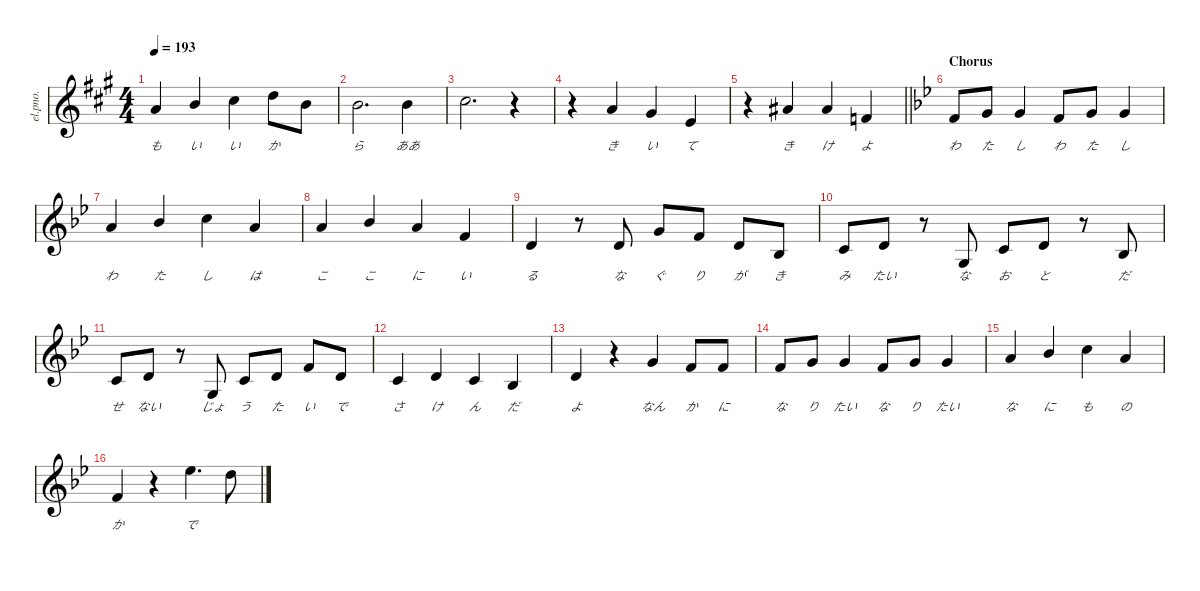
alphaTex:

\defaultSystemsLayout 4
\hideDynamics
\bracketExtendMode nobrackets
\otherSystemsTrackNameOrientation horizontal
\track ("喜多郁代(vol." "el.pno.") {instrument voiceoohs}
\staff {score}
\tuning (E4 B3 G3 D3 A2 E2)
\ts (4 4)
\tempo 193
\clef g2
\ks a
5.1{acc forcenatural}.4{lyrics (0 "も") lyrics (1 "") lyrics (2 "") lyrics (3 "") lyrics (4 "") dy mf beam Up} 7.1{acc forcenatural}.4{lyrics (0 "い") lyrics (1 "") lyrics (2 "") lyrics (3 "") lyrics (4 "") beam Up} 9.1{acc #}.4{lyrics (0 "い") lyrics (1 "") lyrics (2 "") lyrics (3 "") lyrics (4 "") beam Down} 10.1{acc forcenatural}.8{lyrics (0 "か") lyrics (1 "") lyrics (2 "") lyrics (3 "") lyrics (4 "") beam Down} 7.1{acc forcenatural}.8{beam Down} |
7.1{acc forcenatural}.2{d lyrics (0 "ら") lyrics (1 "") lyrics (2 "") lyrics (3 "") lyrics (4 "") beam Down} 7.1{acc forcenatural}.4{lyrics (0 "ああ") lyrics (1 "") lyrics (2 "") lyrics (3 "") lyrics (4 "") beam Down} |
9.1{acc #}.2{d beam Down} r.4{beam Down} |
r.4{beam Down} 5.1{acc forcenatural}.4{lyrics (0 "き") lyrics (1 "") lyrics (2 "") lyrics (3 "") lyrics (4 "") beam Up} 4.1{acc #}.4{lyrics (0 "い") lyrics (1 "") lyrics (2 "") lyrics (3 "") lyrics (4 "") beam Up} 5.2{acc forcenatural}.4{lyrics (0 "て") lyrics (1 "") lyrics (2 "") lyrics (3 "") lyrics (4 "") beam Up} |
\barLineRight lightlight
r.4{beam Down} 6.1{acc #}.4{lyrics (0 "き") lyrics (1 "") lyrics (2 "") lyrics (3 "") lyrics (4 "") beam Up} 6.1{acc #}.4{lyrics (0 "け") lyrics (1 "") lyrics (2 "") lyrics (3 "") lyrics (4 "") beam Up} 6.2{acc forcenatural}.4{lyrics (0 "よ") lyrics (1 "") lyrics (2 "") lyrics (3 "") lyrics (4 "") beam Up} |
\section ("" "Chorus")
\ks bb
6.2{acc forcenatural}.8{lyrics (0 "わ") lyrics (1 "") lyrics (2 "") lyrics (3 "") lyrics (4 "") beam Up} 8.2{acc forcenatural}.8{lyrics (0 "た") lyrics (1 "") lyrics (2 "") lyrics (3 "") lyrics (4 "") beam Up} 8.2{acc forcenatural}.4{lyrics (0 "し") lyrics (1 "") lyrics (2 "") lyrics (3 "") lyrics (4 "") beam Up} 6.2{acc forcenatural}.8{lyrics (0 "わ") lyrics (1 "") lyrics (2 "") lyrics (3 "") lyrics (4 "") beam Up} 8.2{acc forcenatural}.8{lyrics (0 "た") lyrics (1 "") lyrics (2 "") lyrics (3 "") lyrics (4 "") beam Up} 8.2{acc forcenatural}.4{lyrics (0 "し") lyrics (1 "") lyrics (2 "") lyrics (3 "") lyrics (4 "") beam Up} |
5.1{acc forcenatural}.4{lyrics (0 "わ") lyrics (1 "") lyrics (2 "") lyrics (3 "") lyrics (4 "") beam Up} 6.1{acc b}.4{lyrics (0 "た") lyrics (1 "") lyrics (2 "") lyrics (3 "") lyrics (4 "") beam Up} 8.1{acc forcenatural}.4{lyrics (0 "し") lyrics (1 "") lyrics (2 "") lyrics (3 "") lyrics (4 "") beam Down} 5.1{acc forcenatural}.4{lyrics (0 "は") lyrics (1 "") lyrics (2 "") lyrics (3 "") lyrics (4 "") beam Up} |
5.1{acc forcenatural}.4{lyrics (0 "こ") lyrics (1 "") lyrics (2 "") lyrics (3 "") lyrics (4 "") beam Up} 6.1{acc b}.4{lyrics (0 "こ") lyrics (1 "") lyrics (2 "") lyrics (3 "") lyrics (4 "") beam Up} 5.1{acc forcenatural}.4{lyrics (0 "に") lyrics (1 "") lyrics (2 "") lyrics (3 "") lyrics (4 "") beam Up} 6.2{acc forcenatural}.4{lyrics (0 "い") lyrics (1 "") lyrics (2 "") lyrics (3 "") lyrics (4 "") beam Up} |
3.2{acc forcenatural}.4{lyrics (0 "る") lyrics (1 "") lyrics (2 "") lyrics (3 "") lyrics (4 "") beam Up} r.8{beam Up} 3.2{acc forcenatural}.8{lyrics (0 "な") lyrics (1 "") lyrics (2 "") lyrics (3 "") lyrics (4 "") beam Up} 3.1{acc forcenatural}.8{lyrics (0 "ぐ") lyrics (1 "") lyrics (2 "") lyrics (3 "") lyrics (4 "") beam Up} 1.1{acc forcenatural}.8{lyrics (0 "り") lyrics (1 "") lyrics (2 "") lyrics (3 "") lyrics (4 "") beam Up} 3.2{acc forcenatural}.8{lyrics (0 "が") lyrics (1 "") lyrics (2 "") lyrics (3 "") lyrics (4 "") beam Up} 3.3{acc b}.8{lyrics (0 "き") lyrics (1 "") lyrics (2 "") lyrics (3 "") lyrics (4 "") beam Up} |
1.2{acc forcenatural}.8{lyrics (0 "み") lyrics (1 "") lyrics (2 "") lyrics (3 "") lyrics (4 "") beam Up} 3.2{acc forcenatural}.8{lyrics (0 "たい") lyrics (1 "") lyrics (2 "") lyrics (3 "") lyrics (4 "") beam Up} r.8{beam Up} 0.3{acc forcenatural}.8{lyrics (0 "な") lyrics (1 "") lyrics (2 "") lyrics (3 "") lyrics (4 "") beam Up} 1.2{acc forcenatural}.8{lyrics (0 "お") lyrics (1 "") lyrics (2 "") lyrics (3 "") lyrics (4 "") beam Up} 3.2{acc forcenatural}.8{lyrics (0 "と") lyrics (1 "") lyrics (2 "") lyrics (3 "") lyrics (4 "") beam Up} r.8{beam Up} 3.3{acc b}.8{lyrics (0 "だ") lyrics (1 "") lyrics (2 "") lyrics (3 "") lyrics (4 "") beam Up} |
1.2{acc forcenatural}.8{lyrics (0 "せ") lyrics (1 "") lyrics (2 "") lyrics (3 "") lyrics (4 "") beam Up} 3.2{acc forcenatural}.8{lyrics (0 "ない") lyrics (1 "") lyrics (2 "") lyrics (3 "") lyrics (4 "") beam Up} r.8{beam Up} 0.3{acc forcenatural}.8{lyrics (0 "じょ") lyrics (1 "") lyrics (2 "") lyrics (3 "") lyrics (4 "") beam Up} 1.2{acc forcenatural}.8{lyrics (0 "う") lyrics (1 "") lyrics (2 "") lyrics (3 "") lyrics (4 "") beam Up} 3.2{acc forcenatural}.8{lyrics (0 "た") lyrics (1 "") lyrics (2 "") lyrics (3 "") lyrics (4 "") beam Up} 1.1{acc forcenatural}.8{lyrics (0 "い") lyrics (1 "") lyrics (2 "") lyrics (3 "") lyrics (4 "") beam Up} 3.2{acc forcenatural}.8{lyrics (0 "で") lyrics (1 "") lyrics (2 "") lyrics (3 "") lyrics (4 "") beam Up} |
1.2{acc forcenatural}.4{lyrics (0 "さ") lyrics (1 "") lyrics (2 "") lyrics (3 "") lyrics (4 "") beam Up} 3.2{acc forcenatural}.4{lyrics (0 "け") lyrics (1 "") lyrics (2 "") lyrics (3 "") lyrics (4 "") beam Up} 1.2{acc forcenatural}.4{lyrics (0 "ん") lyrics (1 "") lyrics (2 "") lyrics (3 "") lyrics (4 "") beam Up} 3.3{acc b}.4{lyrics (0 "だ") lyrics (1 "") lyrics (2 "") lyrics (3 "") lyrics (4 "") beam Up} |
3.2{acc forcenatural}.4{lyrics (0 "よ") lyrics (1 "") lyrics (2 "") lyrics (3 "") lyrics (4 "") beam Up} r.4{beam Up} 3.1{acc forcenatural}.4{lyrics (0 "なん") lyrics (1 "") lyrics (2 "") lyrics (3 "") lyrics (4 "") beam Up} 1.1{acc forcenatural}.8{lyrics (0 "か") lyrics (1 "") lyrics (2 "") lyrics (3 "") lyrics (4 "") beam Up} 1.1{acc forcenatural}.8{lyrics (0 "に") lyrics (1 "") lyrics (2 "") lyrics (3 "") lyrics (4 "") beam Up} |
1.1{acc forcenatural}.8{lyrics (0 "な") lyrics (1 "") lyrics (2 "") lyrics (3 "") lyrics (4 "") beam Up} 3.1{acc forcenatural}.8{lyrics (0 "り") lyrics (1 "") lyrics (2 "") lyrics (3 "") lyrics (4 "") beam Up} 3.1{acc forcenatural}.4{lyrics (0 "たい") lyrics (1 "") lyrics (2 "") lyrics (3 "") lyrics (4 "") beam Up} 1.1{acc forcenatural}.8{lyrics (0 "な") lyrics (1 "") lyrics (2 "") lyrics (3 "") lyrics (4 "") beam Up} 3.1{acc forcenatural}.8{lyrics (0 "り") lyrics (1 "") lyrics (2 "") lyrics (3 "") lyrics (4 "") beam Up} 3.1{acc forcenatural}.4{lyrics (0 "たい") lyrics (1 "") lyrics (2 "") lyrics (3 "") lyrics (4 "") beam Up} |
5.1{acc forcenatural}.4{lyrics (0 "な") lyrics (1 "") lyrics (2 "") lyrics (3 "") lyrics (4 "") beam Up} 6.1{acc b}.4{lyrics (0 "に") lyrics (1 "") lyrics (2 "") lyrics (3 "") lyrics (4 "") beam Up} 8.1{acc forcenatural}.4{lyrics (0 "も") lyrics (1 "") lyrics (2 "") lyrics (3 "") lyrics (4 "") beam Down} 5.1{acc forcenatural}.4{lyrics (0 "の") lyrics (1 "") lyrics (2 "") lyrics (3 "") lyrics (4 "") beam Up} |
6.2{acc forcenatural}.4{lyrics (0 "か") lyrics (1 "") lyrics (2 "") lyrics (3 "") lyrics (4 "") beam Up} r.4{beam Up} 11.1{acc b}.4{d lyrics (0 "で") lyrics (1 "") lyrics (2 "") lyrics (3 "") lyrics (4 "") beam Down} 10.1{acc forcenatural}.8{beam Down}
